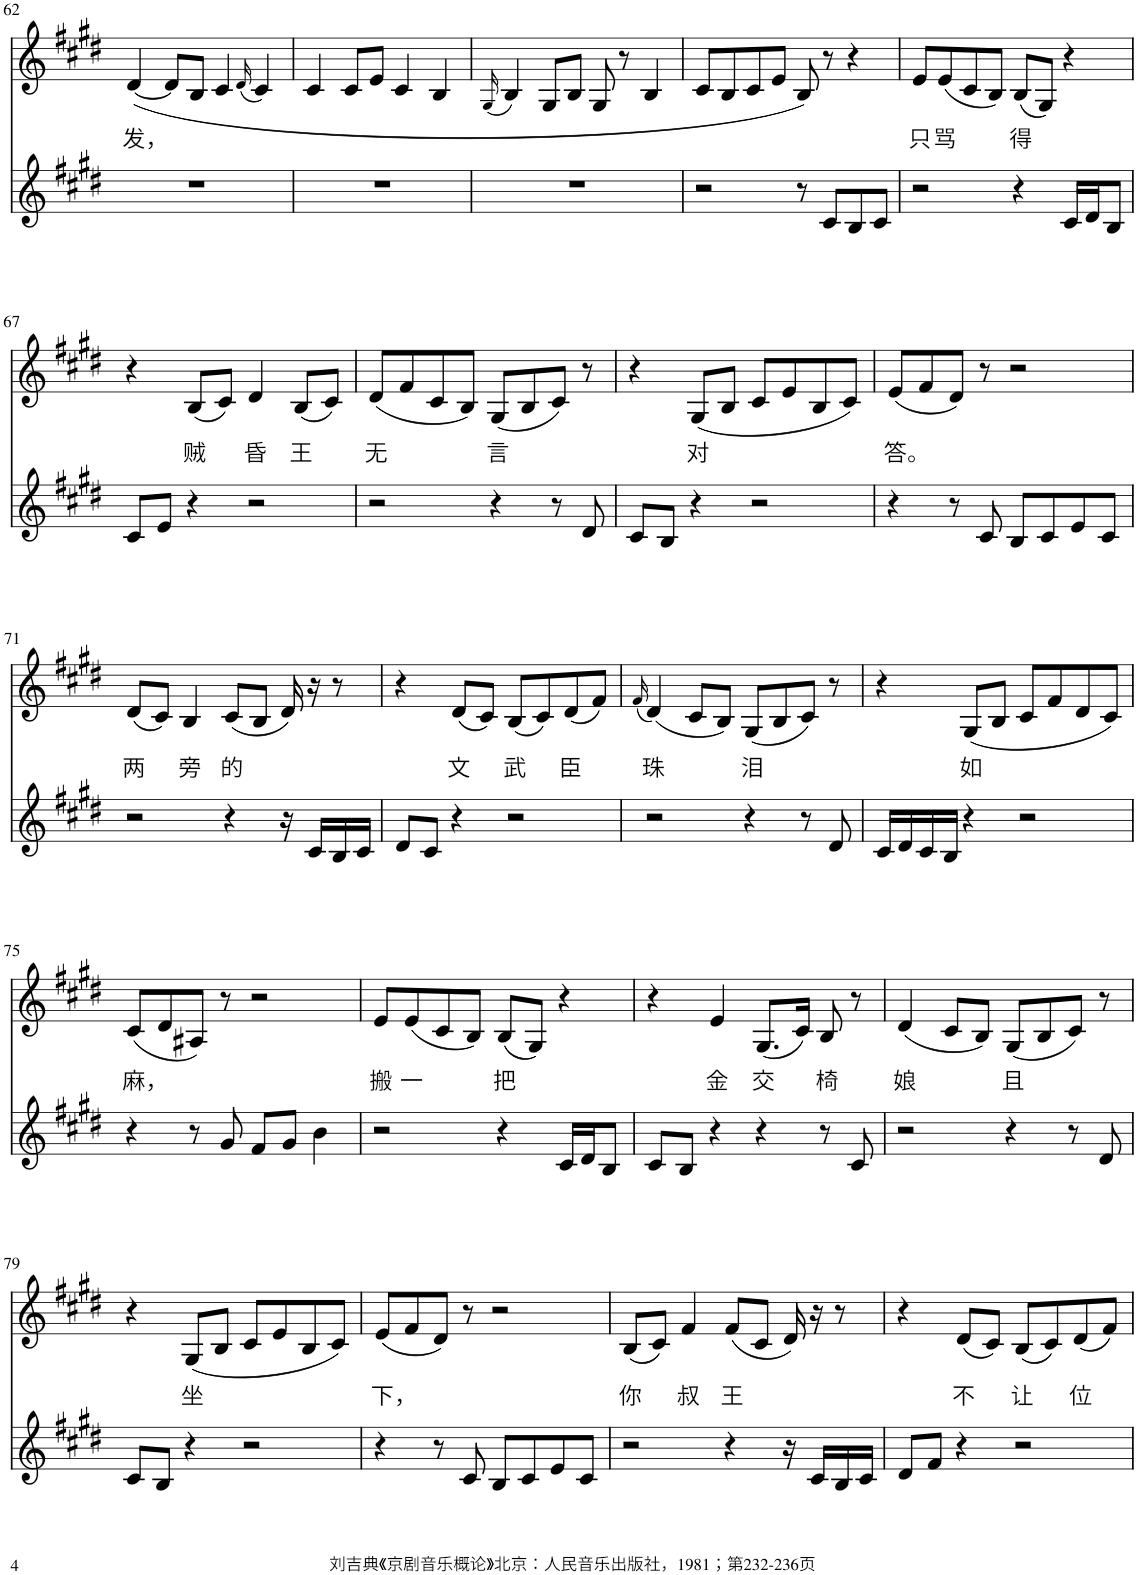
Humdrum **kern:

**kern	**kern	**text
*part2	*part1	*part1
*staff2	*staff1	*staff1
*I"Piano	*I"Piano	*
*I'Pno	*I'Pno	*
!!LO:PB:g=z
*clefG2	*clefG2	*
*k[f#c#g#d#]	*k[f#c#g#d#]	*
*M4/4	*M4/4	*
=62	=62	=62
!	!	!LO:LY:b
1r	([4d#/	发，
.	8d#/L]	.
.	8B/J	.
.	4c#/	.
.	(16qd#/	.
.	4c#/)	.
=63	=63	=63
1r	4c#/	.
.	8c#/L	.
.	8e/J	.
.	4c#/	.
.	4B/	.
=64	=64	=64
.	(16qG#/	.
1r	4B/)	.
.	8G#/L	.
.	8B/J	.
.	8G#/	.
.	8r	.
.	4B/	.
=65	=65	=65
2r	8c#/L	.
.	8B/	.
.	8c#/	.
.	8e/J	.
8r	8B/)	.
8c#/L	8r	.
8B/	4r	.
8c#/J	.	.
=66	=66	=66
!	!	!LO:LY:b
2r	8e/L	只
!	!	!LO:LY:b
.	(8e/	骂
.	8c#/	.
.	8B/J)	.
!	!	!LO:LY:b
4r	(8B/L	得
.	8G#/J)	.
16c#/LL	4r	.
16d#/J	.	.
8B/J	.	.
!!LO:LB:g=z
=67	=67	=67
8c#/L	4r	.
8e/J	.	.
!	!	!LO:LY:b
4r	(8B/L	贼
.	8c#/J)	.
!	!	!LO:LY:b
2r	4d#/	昏
!	!	!LO:LY:b
.	(8B/L	王
.	8c#/J)	.
=68	=68	=68
!	!	!LO:LY:b
2r	(8d#/L	无
.	8f#/	.
.	8c#/	.
.	8B/J)	.
!	!	!LO:LY:b
4r	(8G#/L	言
.	8B/	.
8r	8c#/J)	.
8d#/	8r	.
=69	=69	=69
8c#/L	4r	.
8B/J	.	.
!	!	!LO:LY:b
4r	(8G#/L	对
.	8B/J	.
2r	8c#/L	.
.	8e/	.
.	8B/	.
.	8c#/J)	.
=70	=70	=70
!	!	!LO:LY:b
4r	(8e/L	答。
.	8f#/	.
8r	8d#/J)	.
8c#/	8r	.
8B/L	2r	.
8c#/	.	.
8e/	.	.
8c#/J	.	.
!!LO:LB:g=z
=71	=71	=71
!	!	!LO:LY:b
2r	(8d#/L	两
.	8c#/J)	.
!	!	!LO:LY:b
.	4B/	旁
!	!	!LO:LY:b
4r	(8c#/L	的
.	8B/J	.
16r	16d#/)	.
16c#/LL	16r	.
16B/	8r	.
16c#/JJ	.	.
=72	=72	=72
8d#/L	4r	.
8c#/J	.	.
!	!	!LO:LY:b
4r	(8d#/L	文
.	8c#/J)	.
!	!	!LO:LY:b
2r	(8B/L	武
.	8c#/)	.
!	!	!LO:LY:b
.	(8d#/	臣
.	8f#/J)	.
=73	=73	=73
.	(16qf#/	.
!	!	!LO:LY:b
2r	(4d#/)	珠
.	8c#/L	.
.	8B/J)	.
!	!	!LO:LY:b
4r	(8G#/L	泪
.	8B/	.
8r	8c#/J)	.
8d#/	8r	.
=74	=74	=74
16c#/LL	4r	.
16d#/	.	.
16c#/	.	.
16B/JJ	.	.
!	!	!LO:LY:b
4r	(8G#/L	如
.	8B/J	.
2r	8c#/L	.
.	8f#/	.
.	8d#/	.
.	8c#/J)	.
!!LO:LB:g=z
=75	=75	=75
!	!	!LO:LY:b
4r	(8c#/L	麻，
.	8d#/	.
8r	8A#X/J)	.
8g#/	8r	.
8f#/L	2r	.
8g#/J	.	.
4b\	.	.
=76	=76	=76
!	!	!LO:LY:b
2r	8e/L	搬
!	!	!LO:LY:b
.	(8e/	一
.	8c#/	.
.	8B/J)	.
!	!	!LO:LY:b
4r	(8B/L	把
.	8G#/J)	.
16c#/LL	4r	.
16d#/J	.	.
8B/J	.	.
=77	=77	=77
8c#/L	4r	.
8B/J	.	.
!	!	!LO:LY:b
4r	4e/	金
!	!	!LO:LY:b
4r	(8.G#/L	交
.	16c#/Jk)	.
!	!	!LO:LY:b
8r	8B/	椅
8c#/	8r	.
=78	=78	=78
!	!	!LO:LY:b
2r	(4d#/	娘
.	8c#/L	.
.	8B/J)	.
!	!	!LO:LY:b
4r	(8G#/L	且
.	8B/	.
8r	8c#/J)	.
8d#/	8r	.
!!LO:LB:g=z
=79	=79	=79
8c#/L	4r	.
8B/J	.	.
!	!	!LO:LY:b
4r	(8G#/L	坐
.	8B/J	.
2r	8c#/L	.
.	8e/	.
.	8B/	.
.	8c#/J)	.
=80	=80	=80
!	!	!LO:LY:b
4r	(8e/L	下，
.	8f#/	.
8r	8d#/J)	.
8c#/	8r	.
8B/L	2r	.
8c#/	.	.
8e/	.	.
8c#/J	.	.
=81	=81	=81
!	!	!LO:LY:b
2r	(8B/L	你
.	8c#/J)	.
!	!	!LO:LY:b
.	4f#/	叔
!	!	!LO:LY:b
4r	(8f#/L	王
.	8c#/J	.
16r	16d#/)	.
16c#/LL	16r	.
16B/	8r	.
16c#/JJ	.	.
=82	=82	=82
8d#/L	4r	.
8f#/J	.	.
!	!	!LO:LY:b
4r	(8d#/L	不
.	8c#/J)	.
!	!	!LO:LY:b
2r	(8B/L	让
.	8c#/)	.
!	!	!LO:LY:b
.	(8d#/	位
.	8f#/J)	.
=	=	=
*-	*-	*-
